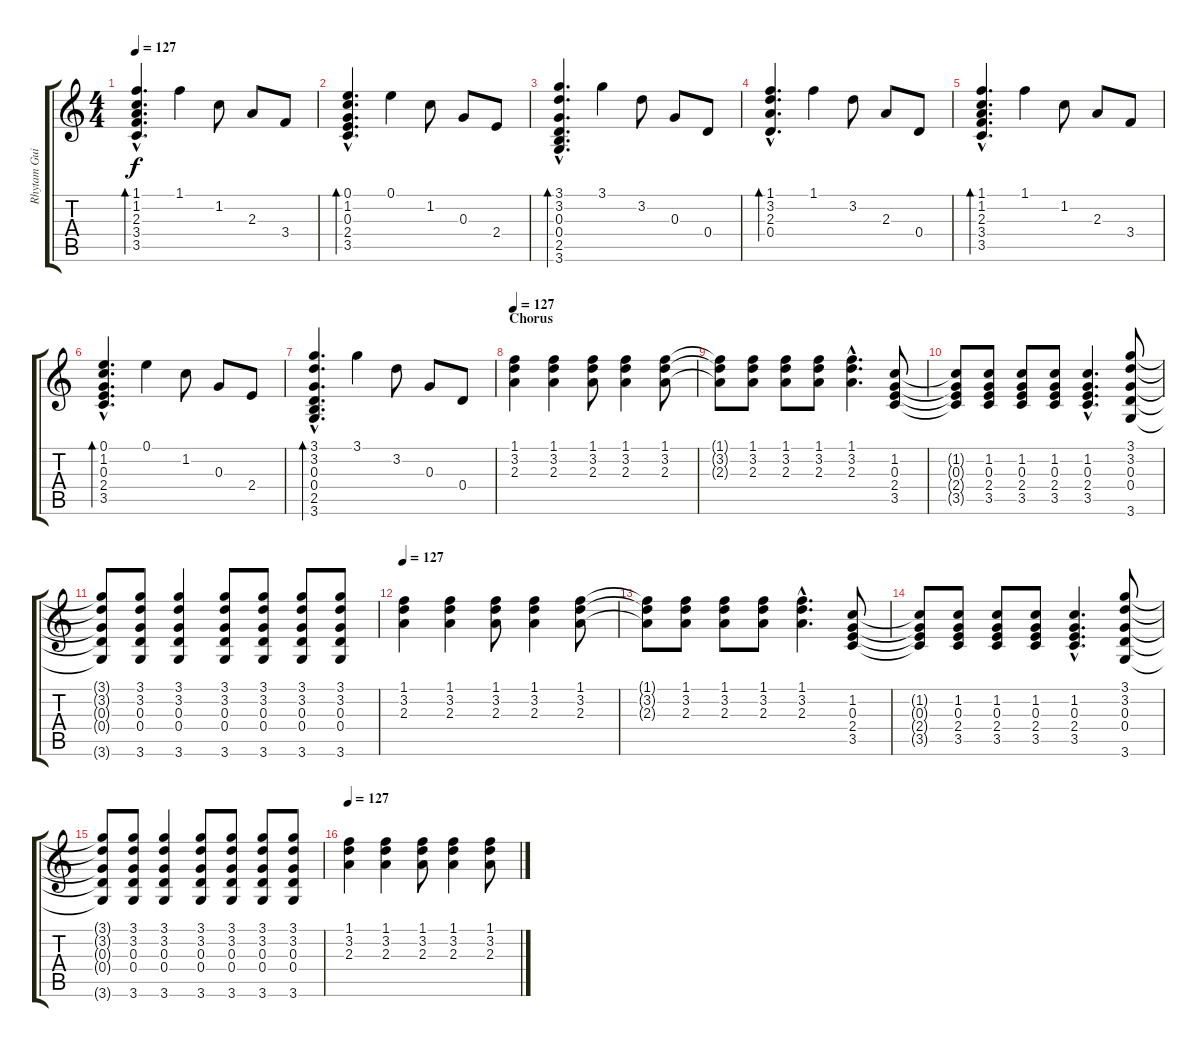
\track ("Rhytam Guitar" "Rhytam Gui") {instrument electricguitarclean}
\staff {score tabs}
\tuning (E4 B3 G3 D3 A2 E2) {hide}
\ts (4 4)
\tempo 127
\clef g2
\ks c
(1.1{hac} 1.2{hac} 2.3{hac} 3.4{hac} 3.5{hac}).4{d bd 480 dy f} 1.1.4 1.2.8 2.3.8 3.4.8 |
(0.1{hac} 1.2{hac} 0.3{hac} 2.4{hac} 3.5{hac}).4{d bd 480} 0.1.4 1.2.8 0.3.8 2.4.8 |
(3.1{hac} 3.2{hac} 0.3{hac} 0.4{hac} 2.5{hac} 3.6{hac}).4{d bd 480} 3.1.4 3.2.8 0.3.8 0.4.8 |
(1.1{hac} 3.2{hac} 2.3{hac} 0.4{hac}).4{d bd 480} 1.1.4 3.2.8 2.3.8 0.4.8 |
(1.1{hac} 1.2{hac} 2.3{hac} 3.4{hac} 3.5{hac}).4{d bd 480} 1.1.4 1.2.8 2.3.8 3.4.8 |
(0.1{hac} 1.2{hac} 0.3{hac} 2.4{hac} 3.5{hac}).4{d bd 480} 0.1.4 1.2.8 0.3.8 2.4.8 |
(3.1{hac} 3.2{hac} 0.3{hac} 0.4{hac} 2.5{hac} 3.6{hac}).4{d bd 480} 3.1.4 3.2.8 0.3.8 0.4.8 |
\section ("" "Chorus")
\tempo 127
(1.1 3.2 2.3).4{volume 10 instrument overdrivenguitar} (1.1 3.2 2.3).4 (1.1 3.2 2.3).8 (1.1 3.2 2.3).4 (1.1 3.2 2.3).8 |
(1.1{t} 3.2{t} 2.3{t}).8 (1.1 3.2 2.3).8 (1.1 3.2 2.3).8 (1.1 3.2 2.3).8 (1.1{hac} 3.2{hac} 2.3{hac}).4{d} (1.2 0.3 2.4 3.5).8 |
(1.2{t} 0.3{t} 2.4{t} 3.5{t}).8 (1.2 0.3 2.4 3.5).8 (1.2 0.3 2.4 3.5).8 (1.2 0.3 2.4 3.5).8 (1.2{hac} 0.3{hac} 2.4{hac} 3.5{hac}).4{d} (3.1 3.2 0.3 0.4 3.6).8 |
(3.1{t} 3.2{t} 0.3{t} 0.4{t} 3.6{t}).8 (3.1 3.2 0.3 0.4 3.6).8 (3.1 3.2 0.3 0.4 3.6).4 (3.1 3.2 0.3 0.4 3.6).8 (3.1 3.2 0.3 0.4 3.6).8 (3.1 3.2 0.3 0.4 3.6).8 (3.1 3.2 0.3 0.4 3.6).8 |
\tempo 127
(1.1 3.2 2.3).4{volume 10 instrument overdrivenguitar} (1.1 3.2 2.3).4 (1.1 3.2 2.3).8 (1.1 3.2 2.3).4 (1.1 3.2 2.3).8 |
(1.1{t} 3.2{t} 2.3{t}).8 (1.1 3.2 2.3).8 (1.1 3.2 2.3).8 (1.1 3.2 2.3).8 (1.1{hac} 3.2{hac} 2.3{hac}).4{d} (1.2 0.3 2.4 3.5).8 |
(1.2{t} 0.3{t} 2.4{t} 3.5{t}).8 (1.2 0.3 2.4 3.5).8 (1.2 0.3 2.4 3.5).8 (1.2 0.3 2.4 3.5).8 (1.2{hac} 0.3{hac} 2.4{hac} 3.5{hac}).4{d} (3.1 3.2 0.3 0.4 3.6).8 |
(3.1{t} 3.2{t} 0.3{t} 0.4{t} 3.6{t}).8 (3.1 3.2 0.3 0.4 3.6).8 (3.1 3.2 0.3 0.4 3.6).4 (3.1 3.2 0.3 0.4 3.6).8 (3.1 3.2 0.3 0.4 3.6).8 (3.1 3.2 0.3 0.4 3.6).8 (3.1 3.2 0.3 0.4 3.6).8 |
\tempo 127
(1.1 3.2 2.3).4{volume 10 instrument overdrivenguitar} (1.1 3.2 2.3).4 (1.1 3.2 2.3).8 (1.1 3.2 2.3).4 (1.1 3.2 2.3).8
